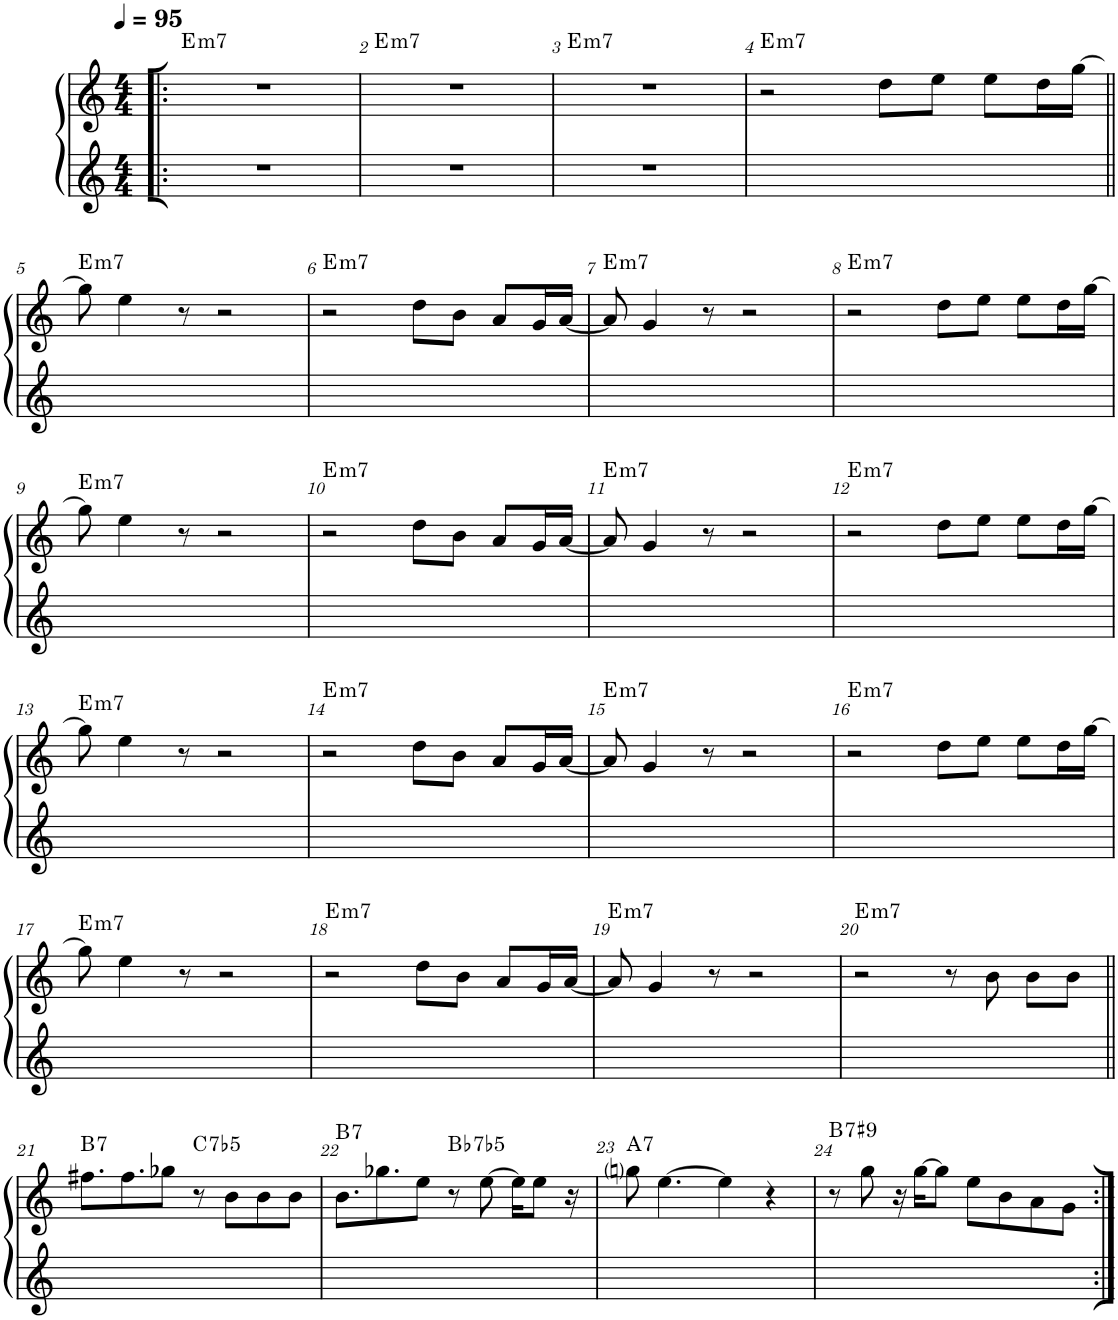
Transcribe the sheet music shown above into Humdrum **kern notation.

**kern	**kern	**harte
*part1	*part1	*part1
*staff2	*staff1	*
*I"Calliope	*	*
*clefG2	*clefG2	*
*k[]	*k[]	*
*M4/4	*M4/4	*
*MM95	*MM95	*
=1!|:	=1!|:	=1!|:
!	!	!LO:H:kt=m7
1r	1r	E:min7
=2	=2	=2
!	!	!LO:H:kt=m7
1r	1r	E:min7
=3	=3	=3
!	!	!LO:H:kt=m7
1r	1r	E:min7
=4	=4	=4
!	!	!LO:H:kt=m7
1ryy	2r	E:min7
.	8dd\L	.
.	8ee\J	.
.	8ee\L	.
.	16dd\L	.
.	[16gg\JJ	.
!!LO:LB:g=z
=5||	=5||	=5||
!	!	!LO:H:kt=m7
1ryy	8gg\]	E:min7
.	4ee\	.
.	8r	.
.	2r	.
=6	=6	=6
!	!	!LO:H:kt=m7
1ryy	2r	E:min7
.	8dd\L	.
.	8b\J	.
.	8a/L	.
.	16g/L	.
.	[16a/JJ	.
=7	=7	=7
!	!	!LO:H:kt=m7
1ryy	8a/]	E:min7
.	4g/	.
.	8r	.
.	2r	.
=8	=8	=8
!	!	!LO:H:kt=m7
1ryy	2r	E:min7
.	8dd\L	.
.	8ee\J	.
.	8ee\L	.
.	16dd\L	.
.	[16gg\JJ	.
!!LO:LB:g=z
=9	=9	=9
!	!	!LO:H:kt=m7
1ryy	8gg\]	E:min7
.	4ee\	.
.	8r	.
.	2r	.
=10	=10	=10
!	!	!LO:H:kt=m7
1ryy	2r	E:min7
.	8dd\L	.
.	8b\J	.
.	8a/L	.
.	16g/L	.
.	[16a/JJ	.
=11	=11	=11
!	!	!LO:H:kt=m7
1ryy	8a/]	E:min7
.	4g/	.
.	8r	.
.	2r	.
=12	=12	=12
!	!	!LO:H:kt=m7
1ryy	2r	E:min7
.	8dd\L	.
.	8ee\J	.
.	8ee\L	.
.	16dd\L	.
.	[16gg\JJ	.
!!LO:LB:g=z
=13	=13	=13
!	!	!LO:H:kt=m7
1ryy	8gg\]	E:min7
.	4ee\	.
.	8r	.
.	2r	.
=14	=14	=14
!	!	!LO:H:kt=m7
1ryy	2r	E:min7
.	8dd\L	.
.	8b\J	.
.	8a/L	.
.	16g/L	.
.	[16a/JJ	.
=15	=15	=15
!	!	!LO:H:kt=m7
1ryy	8a/]	E:min7
.	4g/	.
.	8r	.
.	2r	.
=16	=16	=16
!	!	!LO:H:kt=m7
1ryy	2r	E:min7
.	8dd\L	.
.	8ee\J	.
.	8ee\L	.
.	16dd\L	.
.	[16gg\JJ	.
!!LO:LB:g=z
=17	=17	=17
!	!	!LO:H:kt=m7
1ryy	8gg\]	E:min7
.	4ee\	.
.	8r	.
.	2r	.
=18	=18	=18
!	!	!LO:H:kt=m7
1ryy	2r	E:min7
.	8dd\L	.
.	8b\J	.
.	8a/L	.
.	16g/L	.
.	[16a/JJ	.
=19	=19	=19
!	!	!LO:H:kt=m7
1ryy	8a/]	E:min7
.	4g/	.
.	8r	.
.	2r	.
=20	=20	=20
!	!	!LO:H:kt=m7
1ryy	2r	E:min7
.	8r	.
.	8b\	.
.	8b\L	.
.	8b\J	.
!!LO:LB:g=z
=21||	=21||	=21||
!	!	!LO:H:kt=7
1ryy	8.ff#X\L	B:7
.	8.ff#\	.
.	8gg-X\J	.
!	!	!LO:H:kt=7
.	8r	C:(3,b5,b7)
.	8b\L	.
.	8b\	.
.	8b\J	.
=22	=22	=22
!	!	!LO:H:kt=7
1ryy	8.b\L	B:7
.	8.gg-X\	.
.	8ee\J	.
!	!	!LO:H:kt=7
.	8r	Bb:(3,b5,b7)
.	[8ee\	.
.	16ee\KL]	.
.	8ee\J	.
.	16r	.
=23	=23	=23
!	!	!LO:H:kt=7
1ryy	8ggni\	A:7
.	[4.ee\	.
.	4ee\]	.
.	4r	.
=24	=24	=24
!	!	!LO:H:kt=7
1ryy	8r	B:7(#9)
.	8gg\	.
.	16r	.
.	[16gg\KL	.
.	8gg\J]	.
.	8ee\L	.
.	8b\	.
.	8a\	.
.	8g\J	.
=:|!	=:|!	=:|!
*-	*-	*-
